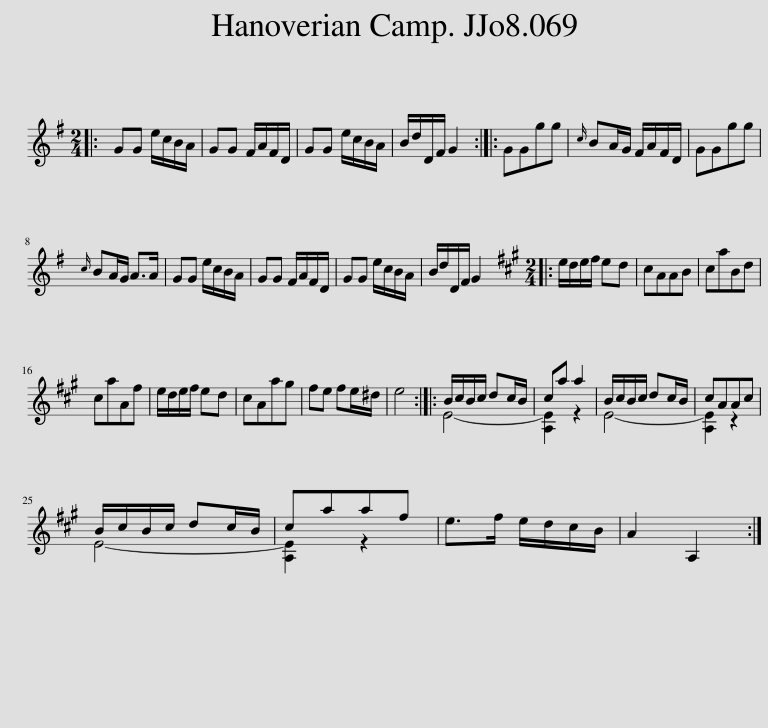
X:1
%%score ( 1 2 )
L:1/8
M:2/4
I:linebreak $
K:G
V:1 treble
V:2 treble
V:1
|: GG e/c/B/A/ | GG F/A/F/D/ | GG e/c/B/A/ | B/d/D/F/ G2 :: GGgg | %5
{c} BA/G/ F/A/F/D/ | GGgg |${c} BA/G/ A>A | GG e/c/B/A/ | GG F/A/F/D/ | %10
 GG e/c/B/A/ | B/d/D/F/ G2 |:[K:A][M:2/4] e/d/e/f/ ed | cAAB | caBd |$ %15
 caAf | e/d/e/f/ ed | cAag | fe fe/^d/ | e4 :: %20
 B/c/B/c/ dc/B/ | ca a2 | B/c/B/c/ dc/B/ | cAAc |$ B/c/B/c/ dc/B/ | %25
 caaf | e>f e/d/c/B/ | A2 A,2 :| %28
V:2
|: x4 | x4 | x4 | x4 :: x4 | %5
 x4 | x4 |$ x4 | x4 | x4 | %10
 x4 | x4 |:[K:A][M:2/4] x4 | x4 | x4 |$ %15
 x4 | x4 | x4 | x4 | x4 :: %20
 E4- | [A,E]2 z2 | E4- | [A,E]2 z2 |$ E4- | %25
 [A,E]2 z2 | x4 | x4 :| %28
